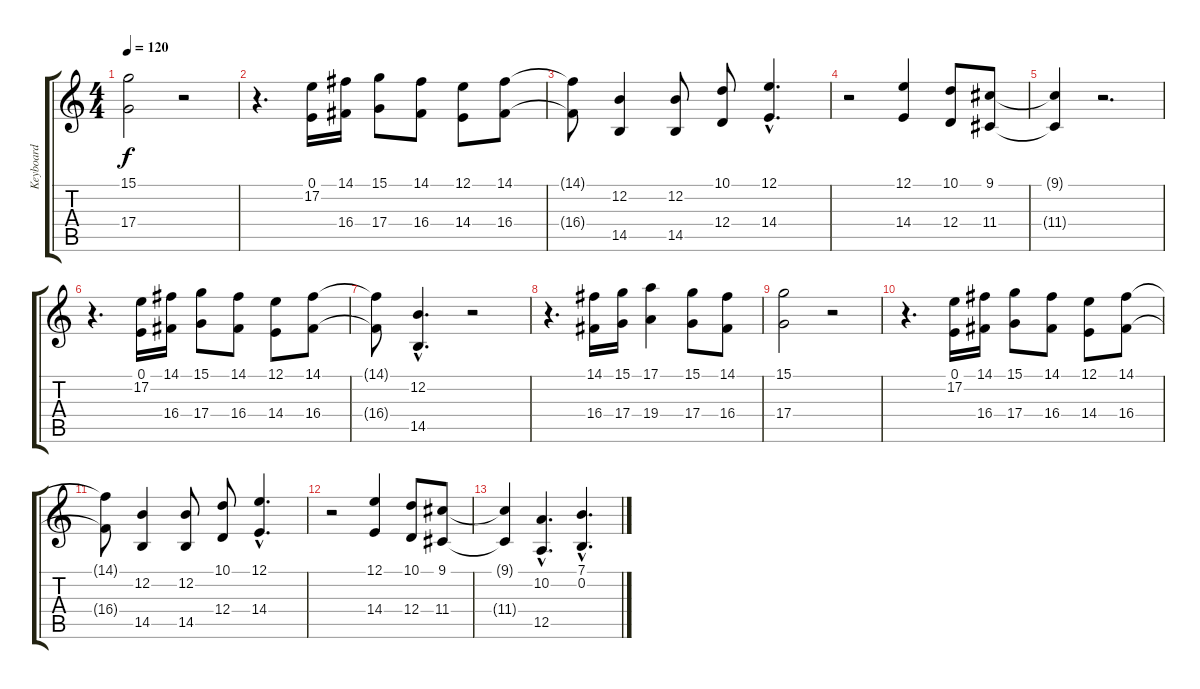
\track ("Keyboard" "Keyboard") {instrument stringensemble1}
\staff {score tabs}
\tuning (E4 B3 G3 D3 A2 E2) {hide}
\ts (4 4)
\tempo 120
\clef g2
\ks c
(15.1 17.4).2{dy f} r.2 |
r.4{d} (0.1 17.2).16 (14.1 16.4).16 (15.1 17.4).8 (14.1 16.4).8 (12.1 14.4).8 (14.1 16.4).8 |
(14.1{t} 16.4{t}).8 (12.2 14.5).4 (12.2 14.5).8 (10.1 12.4).8 (12.1{hac} 14.4{hac}).4{d} |
r.2 (12.1 14.4).4 (10.1 12.4).8 (9.1 11.4).8 |
(9.1{t} 11.4{t}).4 r.2{d} |
r.4{d} (0.1 17.2).16 (14.1 16.4).16 (15.1 17.4).8 (14.1 16.4).8 (12.1 14.4).8 (14.1 16.4).8 |
(14.1{t} 16.4{t}).8 (12.2{hac} 14.5{hac}).4{d} r.2 |
r.4{d} (14.1 16.4).16 (15.1 17.4).16 (17.1 19.4).4 (15.1 17.4).8 (14.1 16.4).8 |
(15.1 17.4).2 r.2 |
r.4{d} (0.1 17.2).16 (14.1 16.4).16 (15.1 17.4).8 (14.1 16.4).8 (12.1 14.4).8 (14.1 16.4).8 |
(14.1{t} 16.4{t}).8 (12.2 14.5).4 (12.2 14.5).8 (10.1 12.4).8 (12.1{hac} 14.4{hac}).4{d} |
r.2 (12.1 14.4).4 (10.1 12.4).8 (9.1 11.4).8 |
(9.1{t} 11.4{t}).4 (10.2{hac} 12.5{hac}).4{d} (7.1{hac} 0.2{hac}).4{d}
